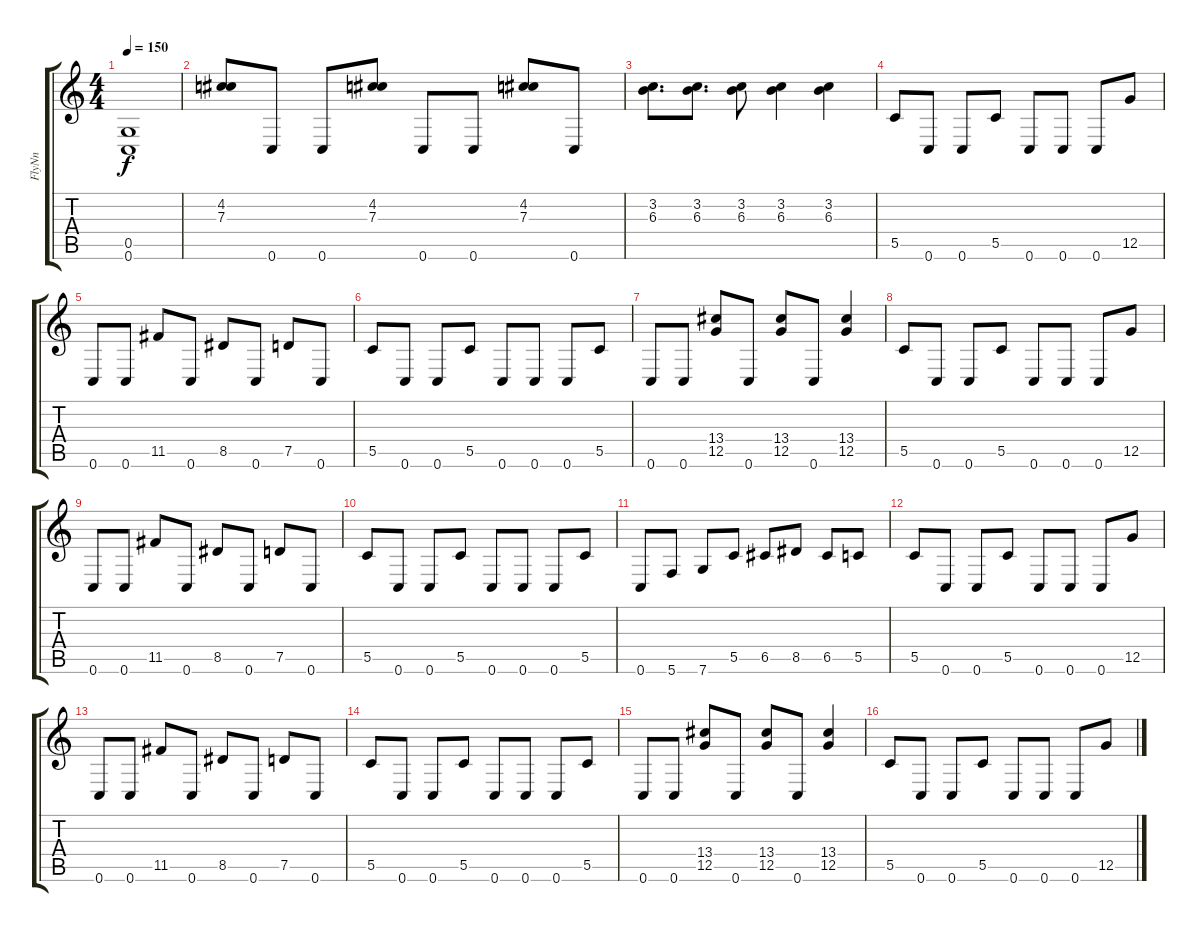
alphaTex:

\track ("FlyNn" "FlyNn") {instrument distortionguitar}
\staff {score tabs}
\tuning (D4 A3 F3 C3 G2 C2) {hide}
\ts (4 4)
\tempo 150
\clef g2
\ks c
(0.5{t} 0.6{t}).1{dy f} |
(4.2 7.3).8 0.6.8 0.6.8 (4.2 7.3).8 0.6.8 0.6.8 (4.2 7.3).8 0.6.8 |
(3.2 6.3).8{d} (3.2 6.3).8{d} (3.2 6.3).8 (3.2 6.3).4 (3.2 6.3).4 |
5.5.8 0.6.8 0.6.8 5.5.8 0.6.8 0.6.8 0.6.8 12.5.8 |
0.6.8 0.6.8 11.5.8 0.6.8 8.5.8 0.6.8 7.5.8 0.6.8 |
5.5.8 0.6.8 0.6.8 5.5.8 0.6.8 0.6.8 0.6.8 5.5.8 |
0.6.8 0.6.8 (13.4 12.5).8 0.6.8 (13.4 12.5).8 0.6.8 (13.4 12.5).4 |
5.5.8 0.6.8 0.6.8 5.5.8 0.6.8 0.6.8 0.6.8 12.5.8 |
0.6.8 0.6.8 11.5.8 0.6.8 8.5.8 0.6.8 7.5.8 0.6.8 |
5.5.8 0.6.8 0.6.8 5.5.8 0.6.8 0.6.8 0.6.8 5.5.8 |
0.6.8 5.6.8 7.6.8 5.5.8 6.5.8 8.5.8 6.5.8 5.5.8 |
5.5.8 0.6.8 0.6.8 5.5.8 0.6.8 0.6.8 0.6.8 12.5.8 |
0.6.8 0.6.8 11.5.8 0.6.8 8.5.8 0.6.8 7.5.8 0.6.8 |
5.5.8 0.6.8 0.6.8 5.5.8 0.6.8 0.6.8 0.6.8 5.5.8 |
0.6.8 0.6.8 (13.4 12.5).8 0.6.8 (13.4 12.5).8 0.6.8 (13.4 12.5).4 |
5.5.8 0.6.8 0.6.8 5.5.8 0.6.8 0.6.8 0.6.8 12.5.8
